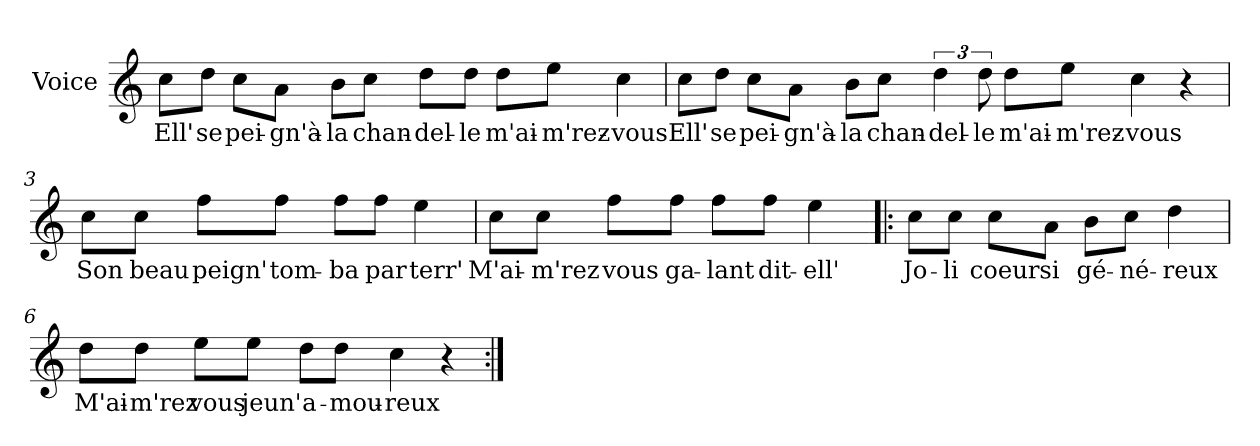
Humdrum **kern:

**kern	**text
*part1	*part1
*staff1	*staff1
*I"Voice	*
*I'V	*
*clefG2	*
*k[]	*
*C:	*
=1	=1
8cc\L	Ell'
8dd\J	se
8cc\L	pei-
8a\J	-gn'à-
8b\L	-la
8cc\J	chan-
8dd\L	-del-
8dd\J	-le
8dd\L	m'ai-
8ee\J	-m'rez-
4cc\	-vous
=2	=2
8cc\L	Ell'
8dd\J	se
8cc\L	pei-
8a\J	-gn'à-
8b\L	-la
8cc\J	chan-
6dd\	-del-
12dd\	-le
8dd\L	m'ai-
8ee\J	-m'rez-
4cc\	-vous
4r	.
!!LO:LB:g=z
=3	=3
8cc\L	Son
8cc\J	beau
8ff\L	peign'
8ff\J	tom-
8ff\L	-ba
8ff\J	par
4ee\	terr'
=4	=4
8cc\L	M'ai-
8cc\J	-m'rez
8ff\L	vous
8ff\J	ga-
8ff\L	-lant
8ff\J	dit-
4ee\	-ell'
!!LO:LB:g=z
=5!|:	=5!|:
8cc\L	Jo-
8cc\J	-li
8cc\L	coeur
8a\J	si
8b\L	gé-
8cc\J	-né-
4dd\	-reux
=6	=6
8dd\L	M'ai-
8dd\J	-m'rez
8ee\L	vous
8ee\J	jeun'
8dd\L	a-
8dd\J	-mou-
4cc\	-reux
4ra	.
=:|!	=:|!
*-	*-
